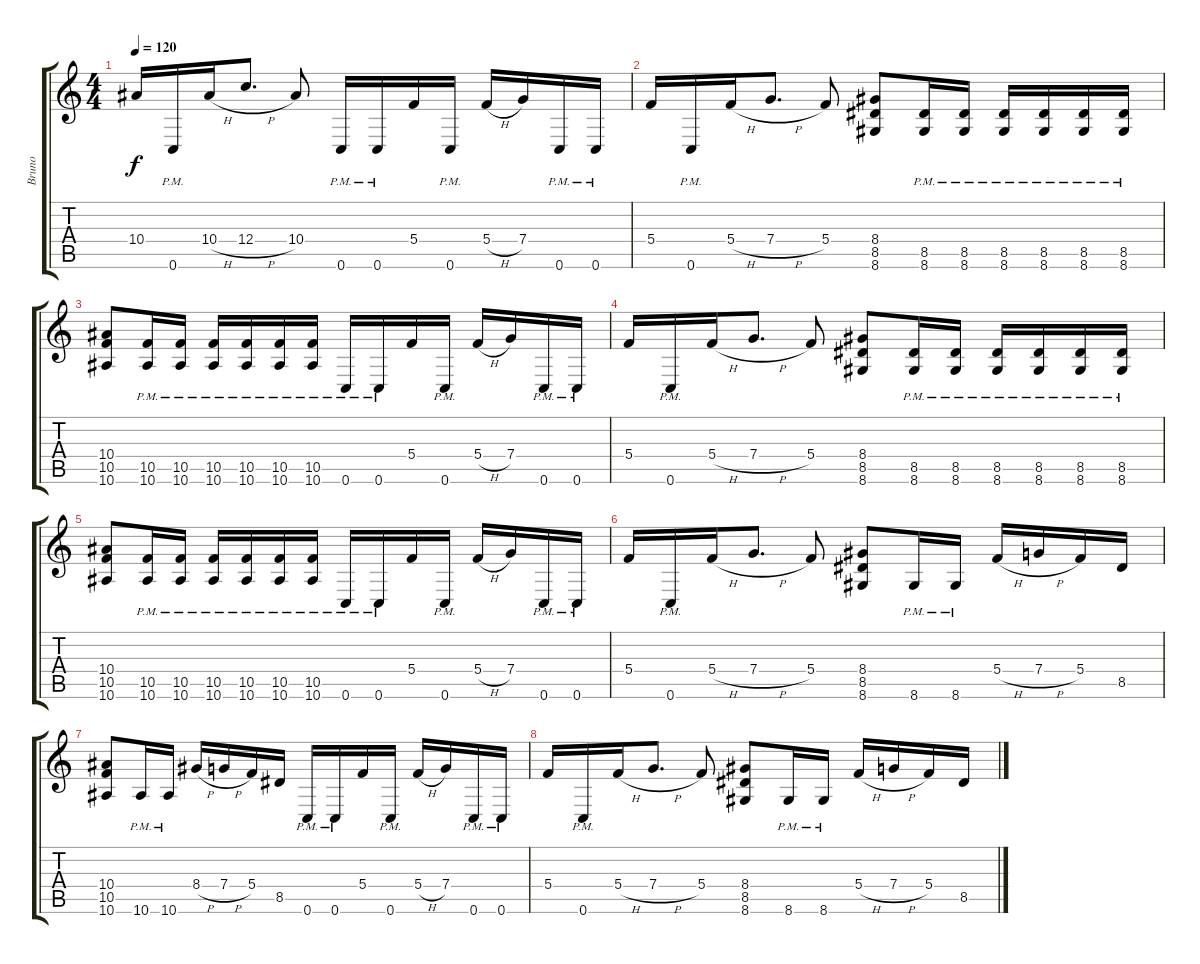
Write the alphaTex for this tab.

\track ("Bruno" "Bruno") {instrument distortionguitar}
\staff {score tabs}
\tuning (D4 A3 F3 C3 G2 C2) {hide}
\ts (4 4)
\tempo 120
\clef g2
\ks c
10.4.16{dy f} 0.6{pm}.16 10.4{h}.16 12.4{h}.8{d} 10.4.8 0.6{pm}.16 0.6{pm}.16 5.4.16 0.6{pm}.16 5.4{h}.16 7.4.16 0.6{pm}.16 0.6{pm}.16 |
5.4.16 0.6{pm}.16 5.4{h}.16 7.4{h}.8{d} 5.4.8 (8.4 8.5 8.6).8 (8.5{pm} 8.6{pm}).16 (8.5{pm} 8.6{pm}).16 (8.5{pm} 8.6{pm}).16 (8.5{pm} 8.6{pm}).16 (8.5{pm} 8.6{pm}).16 (8.5{pm} 8.6{pm}).16 |
(10.4 10.5 10.6).8 (10.5{pm} 10.6{pm}).16 (10.5{pm} 10.6{pm}).16 (10.5{pm} 10.6{pm}).16 (10.5{pm} 10.6{pm}).16 (10.5{pm} 10.6{pm}).16 (10.5{pm} 10.6{pm}).16 0.6{pm}.16 0.6{pm}.16 5.4.16 0.6{pm}.16 5.4{h}.16 7.4.16 0.6{pm}.16 0.6{pm}.16 |
5.4.16 0.6{pm}.16 5.4{h}.16 7.4{h}.8{d} 5.4.8 (8.4 8.5 8.6).8 (8.5{pm} 8.6{pm}).16 (8.5{pm} 8.6{pm}).16 (8.5{pm} 8.6{pm}).16 (8.5{pm} 8.6{pm}).16 (8.5{pm} 8.6{pm}).16 (8.5{pm} 8.6{pm}).16 |
(10.4 10.5 10.6).8 (10.5{pm} 10.6{pm}).16 (10.5{pm} 10.6{pm}).16 (10.5{pm} 10.6{pm}).16 (10.5{pm} 10.6{pm}).16 (10.5{pm} 10.6{pm}).16 (10.5{pm} 10.6{pm}).16 0.6{pm}.16 0.6{pm}.16 5.4.16 0.6{pm}.16 5.4{h}.16 7.4.16 0.6{pm}.16 0.6{pm}.16 |
5.4.16 0.6{pm}.16 5.4{h}.16 7.4{h}.8{d} 5.4.8 (8.4 8.5 8.6).8 8.6{pm}.16 8.6{pm}.16 5.4{h}.16 7.4{h}.16 5.4.16 8.5.16 |
(10.4 10.5 10.6).8 10.6{pm}.16 10.6{pm}.16 8.4{h}.16 7.4{h}.16 5.4.16 8.5.16 0.6{pm}.16 0.6{pm}.16 5.4.16 0.6{pm}.16 5.4{h}.16 7.4.16 0.6{pm}.16 0.6{pm}.16 |
5.4.16 0.6{pm}.16 5.4{h}.16 7.4{h}.8{d} 5.4.8 (8.4 8.5 8.6).8 8.6{pm}.16 8.6{pm}.16 5.4{h}.16 7.4{h}.16 5.4.16 8.5.16
